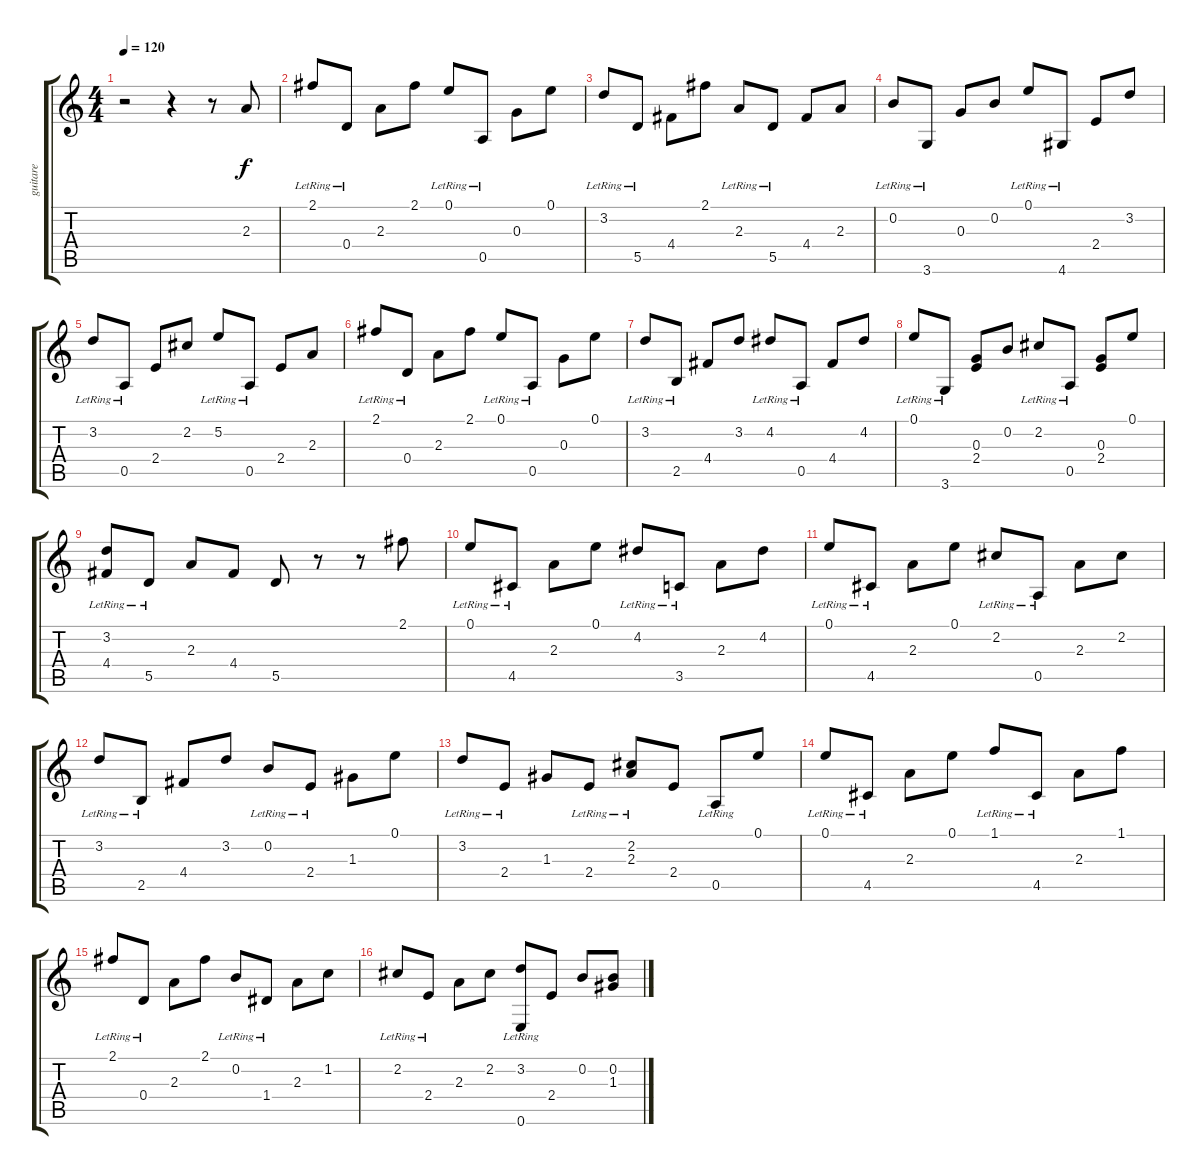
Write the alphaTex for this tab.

\track ("guitare" "guitare") {instrument acousticguitarnylon}
\staff {score tabs}
\tuning (E4 B3 G3 D3 A2 E2) {hide}
\ts (4 4)
\tempo 120
\clef g2
\ks c
r.2{dy f instrument acousticguitarnylon} r.4 r.8 2.3.8 |
2.1{lr}.8 0.4{lr}.8 2.3.8 2.1.8 0.1{lr}.8 0.5{lr}.8 0.3.8 0.1.8 |
3.2{lr}.8 5.5{lr}.8 4.4.8 2.1.8 2.3{lr}.8 5.5{lr}.8 4.4.8 2.3.8 |
0.2{lr}.8 3.6{lr}.8 0.3.8 0.2.8 0.1{lr}.8 4.6{lr}.8 2.4.8 3.2.8 |
3.2{lr}.8 0.5{lr}.8 2.4.8 2.2.8 5.2{lr}.8 0.5{lr}.8 2.4.8 2.3.8 |
2.1{lr}.8 0.4{lr}.8 2.3.8 2.1.8 0.1{lr}.8 0.5{lr}.8 0.3.8 0.1.8 |
3.2{lr}.8 2.5{lr}.8 4.4.8 3.2.8 4.2{lr}.8 0.5{lr}.8 4.4.8 4.2.8 |
0.1{lr}.8 3.6{lr}.8 (0.3 2.4).8 0.2.8 2.2{lr}.8 0.5{lr}.8 (0.3 2.4).8 0.1.8 |
(3.2{lr} 4.4).8 5.5{lr}.8 2.3.8 4.4.8 5.5.8 r.8 r.8 2.1.8 |
0.1{lr}.8 4.5{lr}.8 2.3.8 0.1.8 4.2{lr}.8 3.5{lr}.8 2.3.8 4.2.8 |
0.1{lr}.8 4.5{lr}.8 2.3.8 0.1.8 2.2{lr}.8 0.5{lr}.8 2.3.8 2.2.8 |
3.2{lr}.8 2.5{lr}.8 4.4.8 3.2.8 0.2{lr}.8 2.4{lr}.8 1.3.8 0.1.8 |
3.2{lr}.8 2.4{lr}.8 1.3.8 2.4{lr}.8 (2.2{lr} 2.3).8 2.4.8 0.5{lr}.8 0.1.8 |
0.1{lr}.8 4.5{lr}.8 2.3.8 0.1.8 1.1{lr}.8 4.5{lr}.8 2.3.8 1.1.8 |
2.1{lr}.8 0.4{lr}.8 2.3.8 2.1.8 0.2{lr}.8 1.4{lr}.8 2.3.8 1.2.8 |
2.2{lr}.8 2.4{lr}.8 2.3.8 2.2.8 (3.2{lr} 0.6{lr}).8 2.4.8 0.2.8 (0.2 1.3).8
